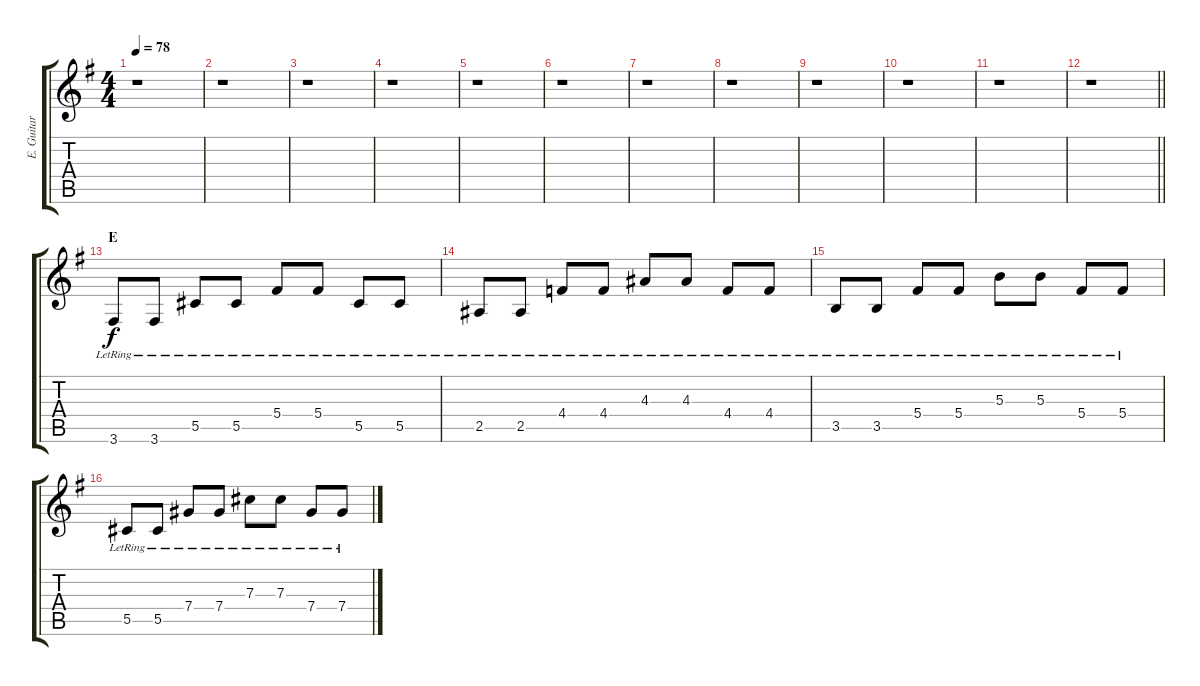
\track ("E. Guitar III" "E. Guitar ") {instrument electricguitarclean}
\staff {score tabs}
\tuning (Eb4 Bb3 Gb3 Db3 Ab2 Eb2) {hide}
\ts (4 4)
\tempo 78
\clef g2
\ks g
r.1{dy f} |
r.1 |
r.1 |
r.1 |
r.1 |
r.1 |
r.1 |
r.1 |
r.1 |
r.1 |
r.1 |
\barLineRight lightlight
r.1 |
\section ("" "E")
3.6{lr}.8 3.6{lr}.8 5.5{lr}.8 5.5{lr}.8 5.4{lr}.8 5.4{lr}.8 5.5{lr}.8 5.5{lr}.8 |
2.5{lr}.8 2.5{lr}.8 4.4{lr}.8 4.4{lr}.8 4.3{lr}.8 4.3{lr}.8 4.4{lr}.8 4.4{lr}.8 |
3.5{lr}.8 3.5{lr}.8 5.4{lr}.8 5.4{lr}.8 5.3{lr}.8 5.3{lr}.8 5.4{lr}.8 5.4{lr}.8 |
5.5{lr}.8 5.5{lr}.8 7.4{lr}.8 7.4{lr}.8 7.3{lr}.8 7.3{lr}.8 7.4{lr}.8 7.4{lr}.8
